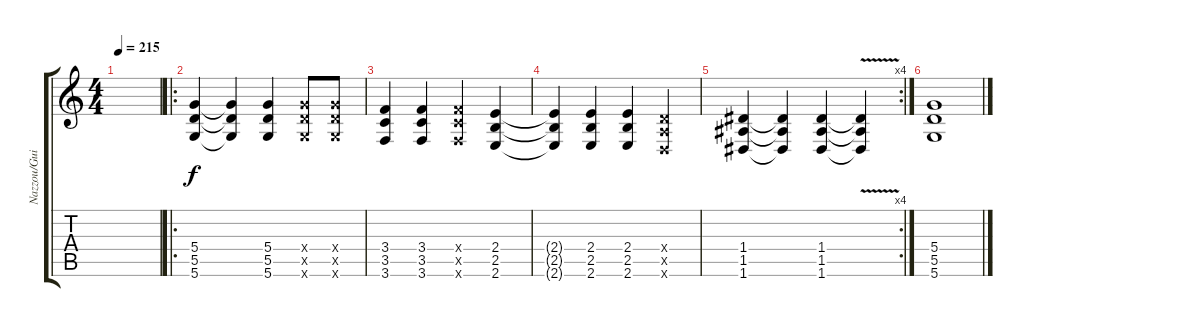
\track ("Nazzou/Guitar" "Nazzou/Gui") {instrument acousticguitarnylon}
\staff {score tabs}
\tuning (E4 B3 G3 D3 A2 D2) {hide}
\ts (4 4)
\tempo 215
\clef g2
\ks c
|
\ro
(5.4 5.5 5.6).4{volume 13 instrument distortionguitar} (5.4{t} 5.5{t} 5.6{t}).4 (5.4 5.5 5.6).4 (5.4{x} 5.5{x} 5.6{x}).8 (5.4{x} 5.5{x} 5.6{x}).8 |
(3.4 3.5 3.6).4 (3.4 3.5 3.6).4 (3.4{x} 3.5{x} 3.6{x}).4 (2.4 2.5 2.6).4 |
(2.4{t} 2.5{t} 2.6{t}).4 (2.4 2.5 2.6).4 (2.4 2.5 2.6).4 (0.4{x} 0.5{x} 0.6{x}).4 |
\rc 4
(1.4 1.5 1.6).4 (1.4{t} 1.5{t} 1.6{t}).4 (1.4 1.5 1.6).4 (1.4{t} 1.5{v t} 1.6{v t}).4 |
(5.4 5.5 5.6).1
